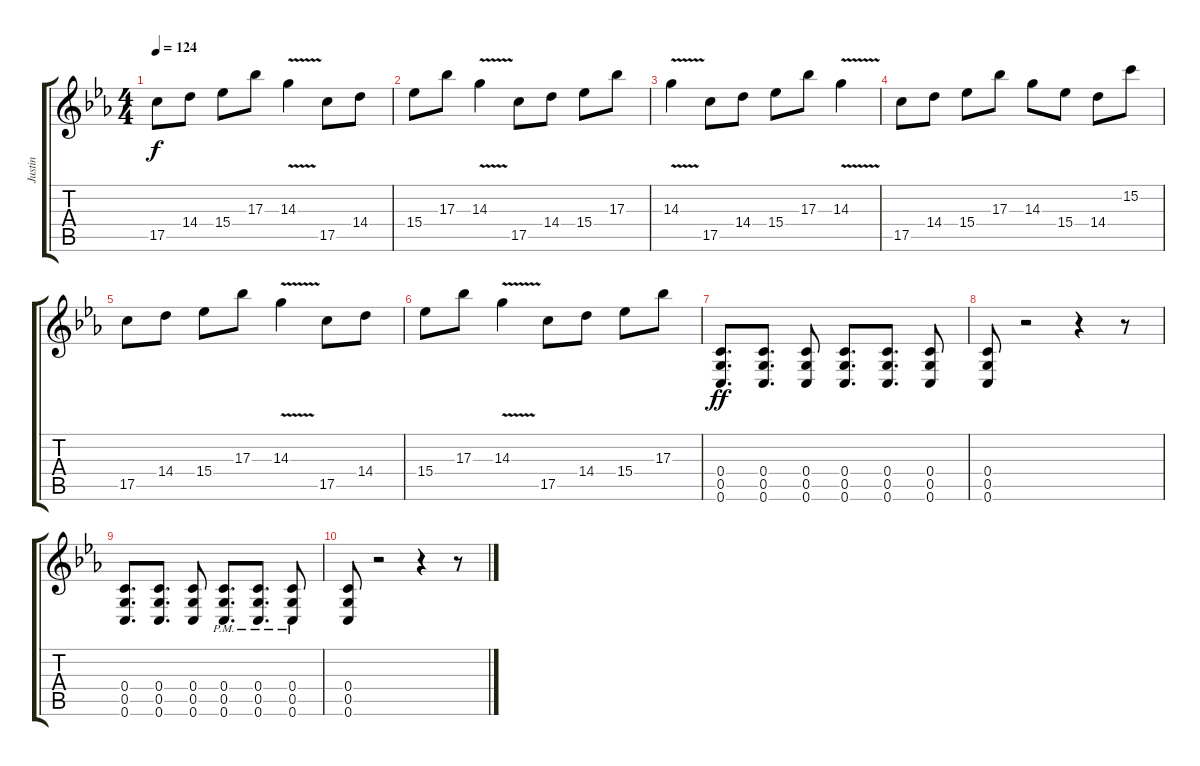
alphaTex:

\track ("Justin" "Justin") {instrument electricguitarjazz}
\staff {score tabs}
\tuning (D4 A3 F3 C3 G2 C2) {hide}
\ts (4 4)
\tempo 124
\clef g2
\ks cminor
17.5.8{dy f} 14.4.8 15.4.8 17.3.8 14.3{v}.4 17.5.8 14.4.8 |
15.4.8 17.3.8 14.3{v}.4 17.5.8 14.4.8 15.4.8 17.3.8 |
14.3{v}.4 17.5.8 14.4.8 15.4.8 17.3.8 14.3{v}.4 |
17.5.8 14.4.8 15.4.8 17.3.8 14.3.8 15.4.8 14.4.8 15.2.8 |
17.5.8 14.4.8 15.4.8 17.3.8 14.3{v}.4 17.5.8 14.4.8 |
15.4.8 17.3.8 14.3{v}.4 17.5.8 14.4.8 15.4.8 17.3.8 |
(0.4 0.5 0.6).8{d dy ff} (0.4 0.5 0.6).8{d} (0.4 0.5 0.6).8 (0.4 0.5 0.6).8{d} (0.4 0.5 0.6).8{d} (0.4 0.5 0.6).8 |
(0.4 0.5 0.6).8 r.2 r.4 r.8 |
(0.4 0.5 0.6).8{d} (0.4 0.5 0.6).8{d} (0.4 0.5 0.6).8 (0.4{pm} 0.5{pm} 0.6{pm}).8{d} (0.4{pm} 0.5{pm} 0.6{pm}).8{d} (0.4{pm} 0.5{pm} 0.6{pm}).8 |
(0.4 0.5 0.6).8 r.2 r.4 r.8
